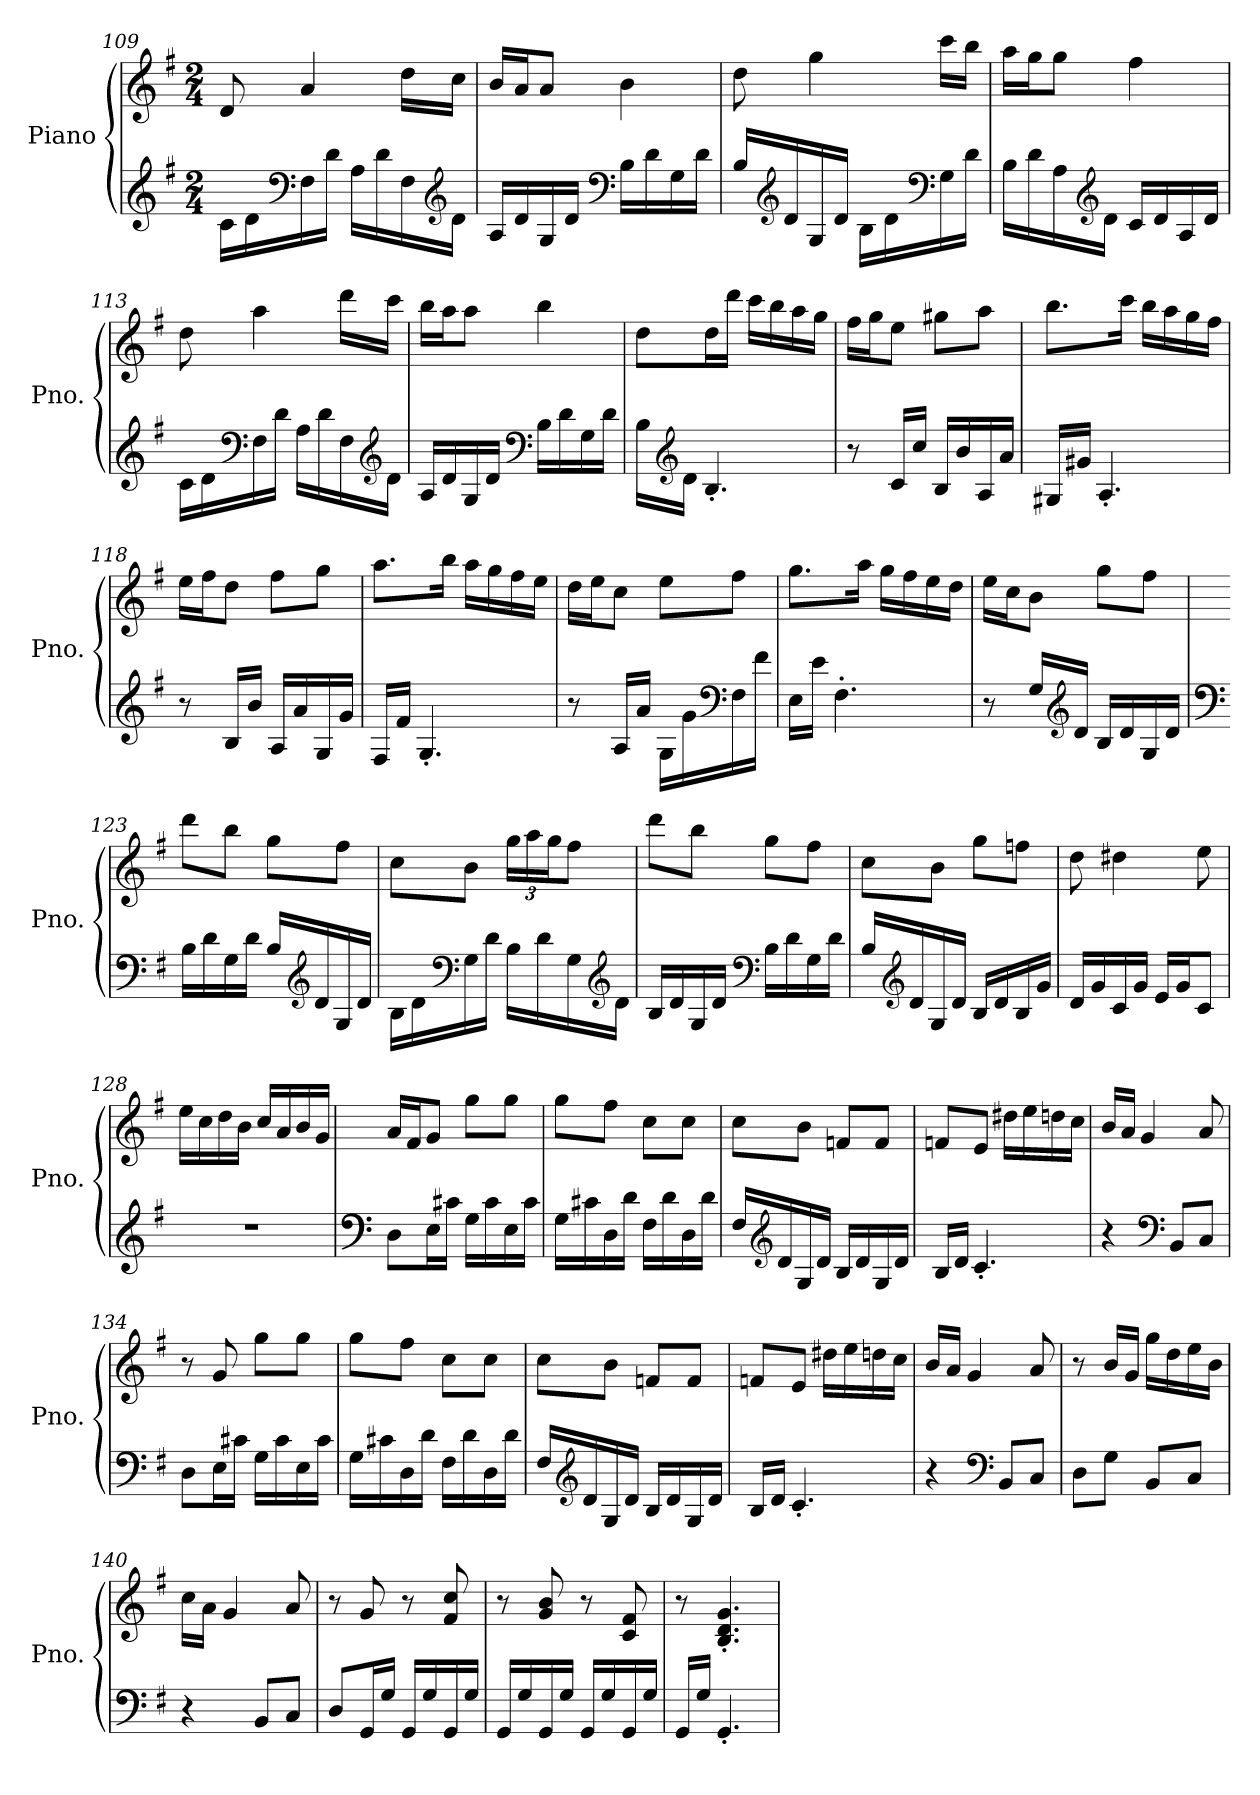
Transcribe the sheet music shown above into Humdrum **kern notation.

**kern	**kern
*part2	*part1
*staff2	*staff1
*I"Piano	*I"Piano
*I'Pno.	*I'Pno.
*clefG2	*clefG2
*k[f#]	*k[f#]
*M2/4	*M2/4
=109	=109
16c\LL	8d/
16d\	.
*clefF4	*
16F#\	4a/
16d\JJ	.
16A\LL	.
16d\	.
16F#\	16dd\LL
*clefG2	*
16d\JJ	16cc\JJ
=110	=110
16A/LL	16b/LL
16d/	16a/J
16G/	8a/J
16d/JJ	.
*clefF4	*
16B\LL	4b\
16d\	.
16G\	.
16d\JJ	.
!!LO:PB:g=z
=111	=111
16B/LL	8dd\
*clefG2	*
16d/	.
16G/	4gg\
16d/JJ	.
16B\LL	.
16d\	.
*clefF4	*
16G\	16ccc\LL
16d\JJ	16bb\JJ
=112	=112
16B\LL	16aa\LL
16d\	16gg\J
16A\	8gg\J
*clefG2	*
16d\JJ	.
16c/LL	4ff#\
16d/	.
16A/	.
16d/JJ	.
=113	=113
16c\LL	8dd\
16d\	.
*clefF4	*
16F#\	4aa\
16d\JJ	.
16A\LL	.
16d\	.
16F#\	16ddd\LL
*clefG2	*
16d\JJ	16ccc\JJ
!!LO:LB:g=z
=114	=114
16A/LL	16bb\LL
16d/	16aa\J
16G/	8aa\J
16d/JJ	.
*clefF4	*
16B\LL	4bb\
16d\	.
16G\	.
16d\JJ	.
=115	=115
16B\LL	8dd\L
*clefG2	*
16d\JJ	.
4.B'/	16dd\L
.	16ddd\JJ
.	16ccc\LL
.	16bb\
.	16aa\
.	16gg\JJ
=116	=116
8r	16ff#\LL
.	16gg\J
16c/LL	8ee\J
16cc/JJ	.
16B/LL	8gg#X\L
16b/	.
16A/	8aa\J
16a/JJ	.
=117	=117
16G#X/LL	8.bb\L
16g#X/JJ	.
4.A'/	.
.	16ccc\Jk
.	16bb\LL
.	16aa\
.	16gg\
.	16ff#\JJ
!!LO:LB:g=z
=118	=118
8r	16ee\LL
.	16ff#\J
16B/LL	8dd\J
16b/JJ	.
16A/LL	8ff#\L
16a/	.
16G/	8gg\J
16g/JJ	.
=119	=119
16F#/LL	8.aa\L
16f#/JJ	.
4.G'/	.
.	16bb\Jk
.	16aa\LL
.	16gg\
.	16ff#\
.	16ee\JJ
=120	=120
8r	16dd\LL
.	16ee\J
16A/LL	8cc\J
16a/JJ	.
16G\LL	8ee\L
16g\	.
*clefF4	*
16F#\	8ff#\J
16f#\JJ	.
=121	=121
16E\LL	8.gg\L
16e\JJ	.
4.F#'\	.
.	16aa\Jk
.	16gg\LL
.	16ff#\
.	16ee\
.	16dd\JJ
!!LO:LB:g=z
=122	=122
8r	16ee\LL
.	16cc\J
16G/LL	8b\J
*clefG2	*
16d/JJ	.
16B/LL	8gg\L
16d/	.
16G/	8ff#\J
16d/JJ	.
=123	=123
*clefF4	*
16B\LL	8ddd\L
16d\	.
16G\	8bb\J
16d\JJ	.
16B/LL	8gg\L
*clefG2	*
16d/	.
16G/	8ff#\J
16d/JJ	.
=124	=124
16B\LL	8cc\L
16d\	.
*clefF4	*
16G\	8b\J
16d\JJ	.
*	*Xbrackettup
16B\LL	24gg\LL
.	24aa\
16d\	.
.	24gg\J
16G\	8ff#\J
*clefG2	*
16d\JJ	.
!!LO:LB:g=z
=125	=125
16B/LL	8ddd\L
16d/	.
16G/	8bb\J
16d/JJ	.
*clefF4	*
16B\LL	8gg\L
16d\	.
16G\	8ff#\J
16d\JJ	.
=126	=126
16B/LL	8cc\L
*clefG2	*
16d/	.
16G/	8b\J
16d/JJ	.
16B/LL	8gg\L
16d/	.
16B/	8ffn\J
16g/JJ	.
=127	=127
16d/LL	8dd\
16g/	.
16c/	4dd#X\
16g/JJ	.
16e/LL	.
16g/J	.
8c/J	8ee\
=128	=128
2r	16ee\LL
.	16cc\
.	16dd\
.	16b\JJ
.	16cc/LL
.	16a/
.	16b/
.	16g/JJ
!!LO:LB:g=z
=129	=129
*clefF4	*
8D\L	16a/LL
.	16f#/J
16E\L	8g/J
16c#X\JJ	.
16G\LL	8gg\L
16c#\	.
16E\	8gg\J
16c#\JJ	.
=130	=130
16G\LL	8gg\L
16c#X\	.
16D\	8ff#\J
16d\JJ	.
16F#\LL	8cc\L
16d\	.
16D\	8cc\J
16d\JJ	.
=131	=131
16F#/LL	8cc\L
*clefG2	*
16d/	.
16G/	8b\J
16d/JJ	.
16B/LL	8fn/L
16d/	.
16G/	8f/J
16d/JJ	.
=132	=132
16B/LL	8fn/L
16d/JJ	.
4.c'/	8e/J
.	16dd#X\LL
.	16ee\
.	16ddn\
.	16cc\JJ
!!LO:PB:g=z
=133	=133
4r	16b/LL
.	16a/JJ
.	4g/
*clefF4	*
8BB/L	.
8C/J	8a/
=134	=134
8D\L	8r
16E\L	8g/
16c#X\JJ	.
16G\LL	8gg\L
16c#\	.
16E\	8gg\J
16c#\JJ	.
=135	=135
16G\LL	8gg\L
16c#X\	.
16D\	8ff#\J
16d\JJ	.
16F#\LL	8cc\L
16d\	.
16D\	8cc\J
16d\JJ	.
=136	=136
16F#/LL	8cc\L
*clefG2	*
16d/	.
16G/	8b\J
16d/JJ	.
16B/LL	8fn/L
16d/	.
16G/	8f/J
16d/JJ	.
!!LO:LB:g=z
=137	=137
16B/LL	8fn/L
16d/JJ	.
4.c'/	8e/J
.	16dd#X\LL
.	16ee\
.	16ddn\
.	16cc\JJ
=138	=138
4r	16b/LL
.	16a/JJ
.	4g/
*clefF4	*
8BB/L	.
8C/J	8a/
=139	=139
8D\L	8r
8G\J	16b/LL
.	16g/JJ
8BB/L	16gg\LL
.	16dd\
8C/J	16ee\
.	16b\JJ
=140	=140
4r	16cc\LL
.	16a\JJ
.	4g/
8BB/L	.
8C/J	8a/
=141	=141
8D/L	8r
16GG/L	8g/
16G/JJ	.
16GG/LL	8r
16G/	.
16GG/	8f#/ 8cc/
16G/JJ	.
!!LO:LB:g=z
=142	=142
16GG/LL	8r
16G/	.
16GG/	8g/ 8b/
16G/JJ	.
16GG/LL	8r
16G/	.
16GG/	8c/ 8f#/
16G/JJ	.
=143	=143
16GG/LL	8r
16G/JJ	.
4.GG'/	4.B/' 4.d/' 4.g/'
=	=
*-	*-
